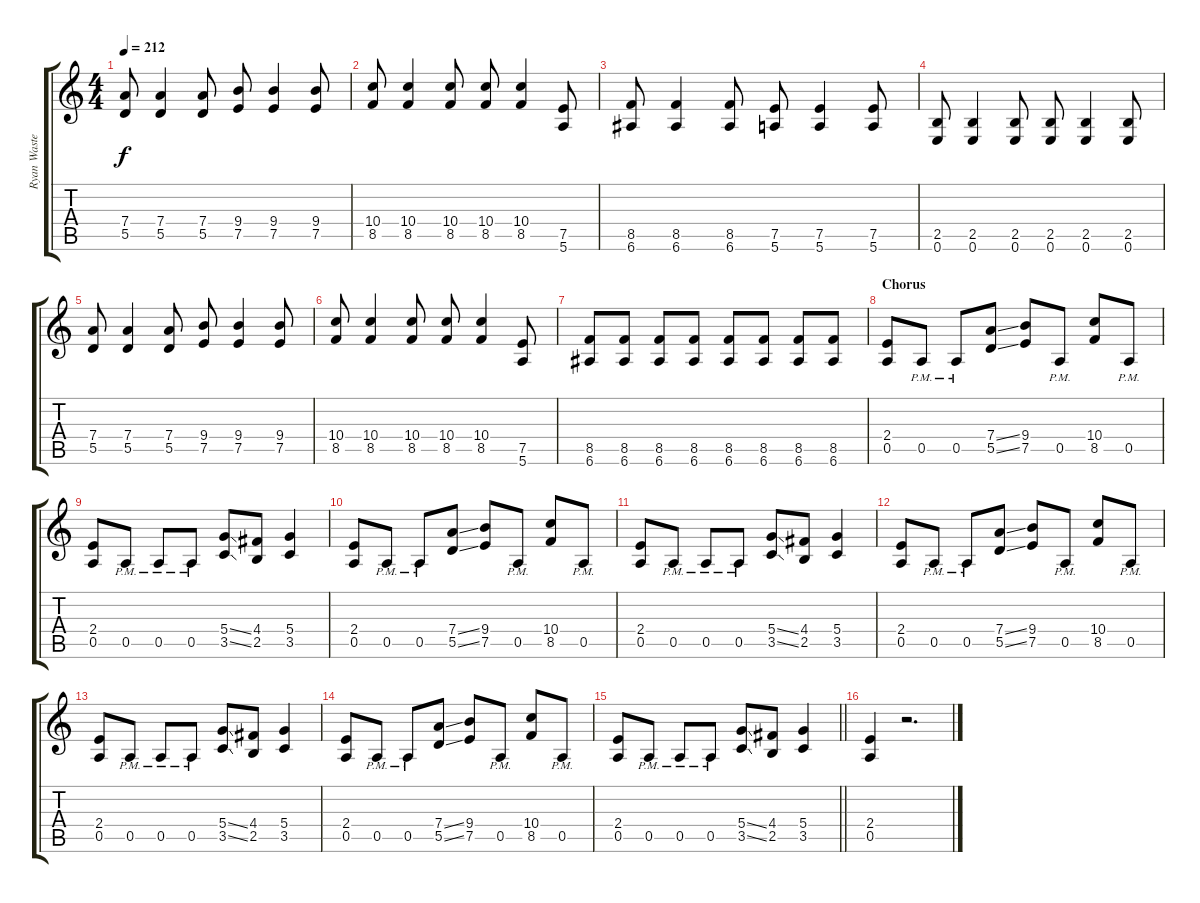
\track ("Ryan Waste (Left)" "Ryan Waste") {instrument distortionguitar}
\staff {score tabs}
\tuning (E4 B3 G3 D3 A2 E2) {hide}
\ts (4 4)
\tempo 212
\clef g2
\ks c
(7.4 5.5).8{dy f} (7.4 5.5).4 (7.4 5.5).8 (9.4 7.5).8 (9.4 7.5).4 (9.4 7.5).8 |
(10.4 8.5).8 (10.4 8.5).4 (10.4 8.5).8 (10.4 8.5).8 (10.4 8.5).4 (7.5 5.6).8 |
(8.5 6.6).8 (8.5 6.6).4 (8.5 6.6).8 (7.5 5.6).8 (7.5 5.6).4 (7.5 5.6).8 |
(2.5 0.6).8 (2.5 0.6).4 (2.5 0.6).8 (2.5 0.6).8 (2.5 0.6).4 (2.5 0.6).8 |
(7.4 5.5).8 (7.4 5.5).4 (7.4 5.5).8 (9.4 7.5).8 (9.4 7.5).4 (9.4 7.5).8 |
(10.4 8.5).8 (10.4 8.5).4 (10.4 8.5).8 (10.4 8.5).8 (10.4 8.5).4 (7.5 5.6).8 |
(8.5 6.6).8 (8.5 6.6).8 (8.5 6.6).8 (8.5 6.6).8 (8.5 6.6).8 (8.5 6.6).8 (8.5 6.6).8 (8.5 6.6).8 |
\section ("" "Chorus")
(2.4 0.5).8 0.5{pm}.8 0.5{pm}.8 (7.4{ss} 5.5{ss}).8 (9.4 7.5).8 0.5{pm}.8 (10.4 8.5).8 0.5{pm}.8 |
(2.4 0.5).8 0.5{pm}.8 0.5{pm}.8 0.5{pm}.8 (5.4{ss} 3.5{ss}).8 (4.4 2.5).8 (5.4 3.5).4 |
(2.4 0.5).8 0.5{pm}.8 0.5{pm}.8 (7.4{ss} 5.5{ss}).8 (9.4 7.5).8 0.5{pm}.8 (10.4 8.5).8 0.5{pm}.8 |
(2.4 0.5).8 0.5{pm}.8 0.5{pm}.8 0.5{pm}.8 (5.4{ss} 3.5{ss}).8 (4.4 2.5).8 (5.4 3.5).4 |
(2.4 0.5).8 0.5{pm}.8 0.5{pm}.8 (7.4{ss} 5.5{ss}).8 (9.4 7.5).8 0.5{pm}.8 (10.4 8.5).8 0.5{pm}.8 |
(2.4 0.5).8 0.5{pm}.8 0.5{pm}.8 0.5{pm}.8 (5.4{ss} 3.5{ss}).8 (4.4 2.5).8 (5.4 3.5).4 |
(2.4 0.5).8 0.5{pm}.8 0.5{pm}.8 (7.4{ss} 5.5{ss}).8 (9.4 7.5).8 0.5{pm}.8 (10.4 8.5).8 0.5{pm}.8 |
\barLineRight lightlight
(2.4 0.5).8 0.5{pm}.8 0.5{pm}.8 0.5{pm}.8 (5.4{ss} 3.5{ss}).8 (4.4 2.5).8 (5.4 3.5).4 |
(2.4 0.5).4 r.2{d}
